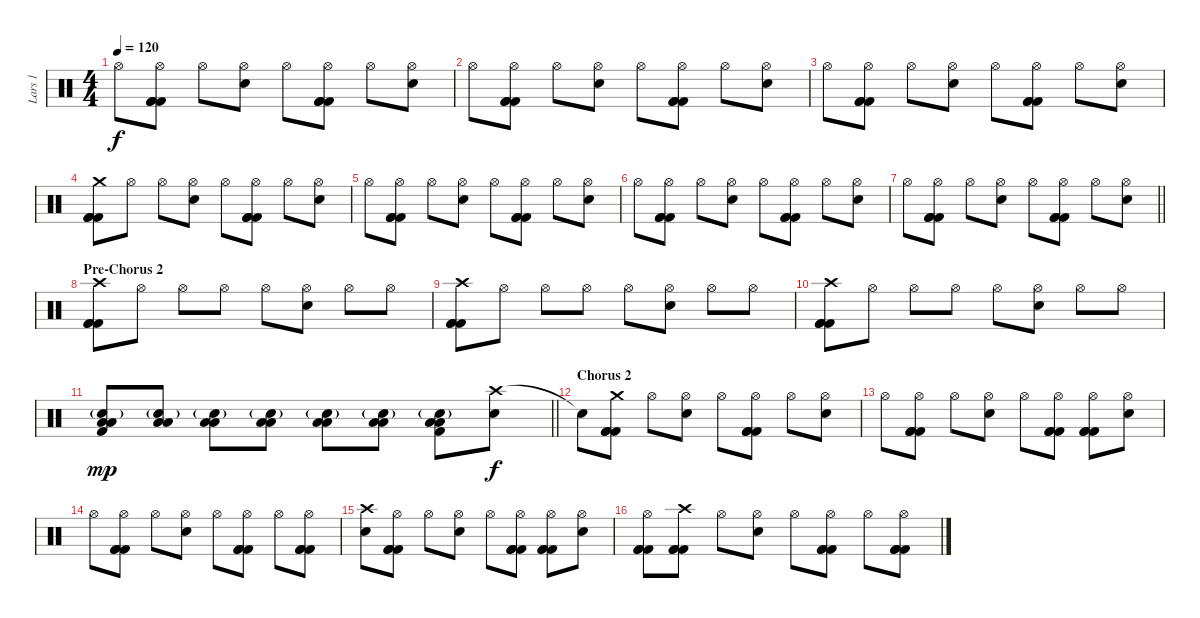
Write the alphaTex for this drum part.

\track ("Lars 1" "Lars 1") {instrument percussion}
\staff {score}
\articulation defaults
\ts (4 4)
\tempo 120
\clef neutral
\ks c "Hi-Hat (open)".8{dy f}
("Hi-Hat (open)" "Kick (hit) 2" "Kick (hit) 2" "Kick (hit) 2").8 "Hi-Hat (open)".8 ("Hi-Hat (open)" "Electric Snare (hit)").8 "Hi-Hat (open)".8 ("Hi-Hat (open)" "Kick (hit) 2" "Kick (hit) 2" "Kick (hit) 2").8 "Hi-Hat (open)".8 ("Hi-Hat (open)" "Electric Snare (hit)").8 |
"Hi-Hat (open)".8 ("Hi-Hat (open)" "Kick (hit) 2" "Kick (hit) 2" "Kick (hit) 2").8 "Hi-Hat (open)".8 ("Hi-Hat (open)" "Electric Snare (hit)").8 "Hi-Hat (open)".8 ("Hi-Hat (open)" "Kick (hit) 2" "Kick (hit) 2" "Kick (hit) 2").8 "Hi-Hat (open)".8 ("Hi-Hat (open)" "Electric Snare (hit)").8 |
"Hi-Hat (open)".8 ("Hi-Hat (open)" "Kick (hit) 2" "Kick (hit) 2" "Kick (hit) 2").8 "Hi-Hat (open)".8 ("Hi-Hat (open)" "Electric Snare (hit)").8 "Hi-Hat (open)".8 ("Hi-Hat (open)" "Kick (hit) 2" "Kick (hit) 2" "Kick (hit) 2").8 "Hi-Hat (open)".8 ("Hi-Hat (open)" "Electric Snare (hit)").8 |
("Crash medium (hit)" "Kick (hit) 2" "Kick (hit) 2" "Kick (hit) 2").8 "Hi-Hat (open)".8 "Hi-Hat (open)".8 ("Hi-Hat (open)" "Electric Snare (hit)").8 "Hi-Hat (open)".8 ("Hi-Hat (open)" "Kick (hit) 2" "Kick (hit) 2" "Kick (hit) 2").8 "Hi-Hat (open)".8 ("Hi-Hat (open)" "Electric Snare (hit)").8 |
"Hi-Hat (open)".8 ("Hi-Hat (open)" "Kick (hit) 2" "Kick (hit) 2" "Kick (hit) 2").8 "Hi-Hat (open)".8 ("Hi-Hat (open)" "Electric Snare (hit)").8 "Hi-Hat (open)".8 ("Hi-Hat (open)" "Kick (hit) 2" "Kick (hit) 2" "Kick (hit) 2").8 "Hi-Hat (open)".8 ("Hi-Hat (open)" "Electric Snare (hit)").8 |
"Hi-Hat (open)".8 ("Hi-Hat (open)" "Kick (hit) 2" "Kick (hit) 2" "Kick (hit) 2").8 "Hi-Hat (open)".8 ("Hi-Hat (open)" "Electric Snare (hit)").8 "Hi-Hat (open)".8 ("Hi-Hat (open)" "Kick (hit) 2" "Kick (hit) 2" "Kick (hit) 2").8 "Hi-Hat (open)".8 ("Hi-Hat (open)" "Electric Snare (hit)").8 |
\barLineRight lightlight "Hi-Hat (open)".8
("Hi-Hat (open)" "Kick (hit) 2" "Kick (hit) 2" "Kick (hit) 2").8 "Hi-Hat (open)".8 ("Hi-Hat (open)" "Electric Snare (hit)").8 "Hi-Hat (open)".8 ("Hi-Hat (open)" "Kick (hit) 2" "Kick (hit) 2" "Kick (hit) 2").8 "Hi-Hat (open)".8 ("Hi-Hat (open)" "Electric Snare (hit)").8 |
\section ("" "Pre-Chorus 2")
("Crash high (hit)" "Kick (hit) 2" "Kick (hit) 2" "Kick (hit) 2").8 "Hi-Hat (open)".8 "Hi-Hat (open)".8 "Hi-Hat (open)".8 "Hi-Hat (open)".8 ("Hi-Hat (open)" "Electric Snare (hit)").8 "Hi-Hat (open)".8 "Hi-Hat (open)".8 |
("Crash high (hit)" "Kick (hit) 2" "Kick (hit) 2" "Kick (hit) 2").8 "Hi-Hat (open)".8 "Hi-Hat (open)".8 "Hi-Hat (open)".8 "Hi-Hat (open)".8 ("Hi-Hat (open)" "Electric Snare (hit)").8 "Hi-Hat (open)".8 "Hi-Hat (open)".8 |
("Crash high (hit)" "Kick (hit) 2" "Kick (hit) 2" "Kick (hit) 2").8 "Hi-Hat (open)".8 "Hi-Hat (open)".8 "Hi-Hat (open)".8 "Hi-Hat (open)".8 ("Hi-Hat (open)" "Electric Snare (hit)").8 "Hi-Hat (open)".8 "Hi-Hat (open)".8 |
\barLineRight lightlight
("Electric Snare (hit)"{g} "Low Floor Tom (hit)" "Low Floor Tom (hit)" "Kick (hit) 2").8{dy mp} ("Electric Snare (hit)"{g} "Low Floor Tom (hit)" "Low Floor Tom (hit)").8 ("Electric Snare (hit)"{g} "Low Floor Tom (hit)" "Low Floor Tom (hit)").8 ("Electric Snare (hit)"{g} "Low Floor Tom (hit)" "Low Floor Tom (hit)").8 ("Electric Snare (hit)"{g} "Low Floor Tom (hit)" "Low Floor Tom (hit)").8 ("Electric Snare (hit)"{g} "Low Floor Tom (hit)" "Low Floor Tom (hit)").8 ("Electric Snare (hit)"{g} "Low Floor Tom (hit)" "Low Floor Tom (hit)" "Kick (hit) 2").8 ("Crash high (hit)" "Electric Snare (hit)").8{dy f} |
\section ("" "Chorus 2 ")
"Snare (hit)"{t}.8 ("Crash medium (hit)" "Kick (hit) 2" "Kick (hit) 2" "Kick (hit) 2").8 "Hi-Hat (open)".8 ("Hi-Hat (open)" "Electric Snare (hit)").8 "Hi-Hat (open)".8 ("Hi-Hat (open)" "Kick (hit) 2" "Kick (hit) 2" "Kick (hit) 2").8 "Hi-Hat (open)".8 ("Hi-Hat (open)" "Electric Snare (hit)").8 |
"Hi-Hat (open)".8 ("Hi-Hat (open)" "Kick (hit) 2" "Kick (hit) 2" "Kick (hit) 2").8 "Hi-Hat (open)".8 ("Hi-Hat (open)" "Electric Snare (hit)").8 "Hi-Hat (open)".8 ("Hi-Hat (open)" "Kick (hit) 2" "Kick (hit) 2" "Kick (hit) 2").8 ("Hi-Hat (open)" "Kick (hit) 2" "Kick (hit) 2" "Kick (hit) 2").8 ("Hi-Hat (open)" "Electric Snare (hit)").8 |
"Hi-Hat (open)".8 ("Hi-Hat (open)" "Kick (hit) 2" "Kick (hit) 2" "Kick (hit) 2").8 "Hi-Hat (open)".8 ("Hi-Hat (open)" "Electric Snare (hit)").8 "Hi-Hat (open)".8 ("Hi-Hat (open)" "Kick (hit) 2" "Kick (hit) 2" "Kick (hit) 2").8 "Hi-Hat (open)".8 ("Hi-Hat (open)" "Kick (hit) 2" "Kick (hit) 2" "Kick (hit) 2").8 |
("Crash high (hit)" "Electric Snare (hit)").8 ("Hi-Hat (open)" "Kick (hit) 2" "Kick (hit) 2" "Kick (hit) 2").8 "Hi-Hat (open)".8 ("Hi-Hat (open)" "Electric Snare (hit)").8 "Hi-Hat (open)".8 ("Hi-Hat (open)" "Kick (hit) 2" "Kick (hit) 2" "Kick (hit) 2").8 ("Hi-Hat (open)" "Kick (hit) 2" "Kick (hit) 2" "Kick (hit) 2").8 ("Hi-Hat (open)" "Electric Snare (hit)").8 |
("Hi-Hat (open)" "Kick (hit) 2" "Kick (hit) 2" "Kick (hit) 2").8 ("Crash high (hit)" "Kick (hit) 2" "Kick (hit) 2" "Kick (hit) 2").8 "Hi-Hat (open)".8 ("Hi-Hat (open)" "Electric Snare (hit)").8 "Hi-Hat (open)".8 ("Hi-Hat (open)" "Kick (hit) 2" "Kick (hit) 2" "Kick (hit) 2").8 "Hi-Hat (open)".8 ("Hi-Hat (open)" "Kick (hit) 2" "Kick (hit) 2" "Kick (hit) 2").8
